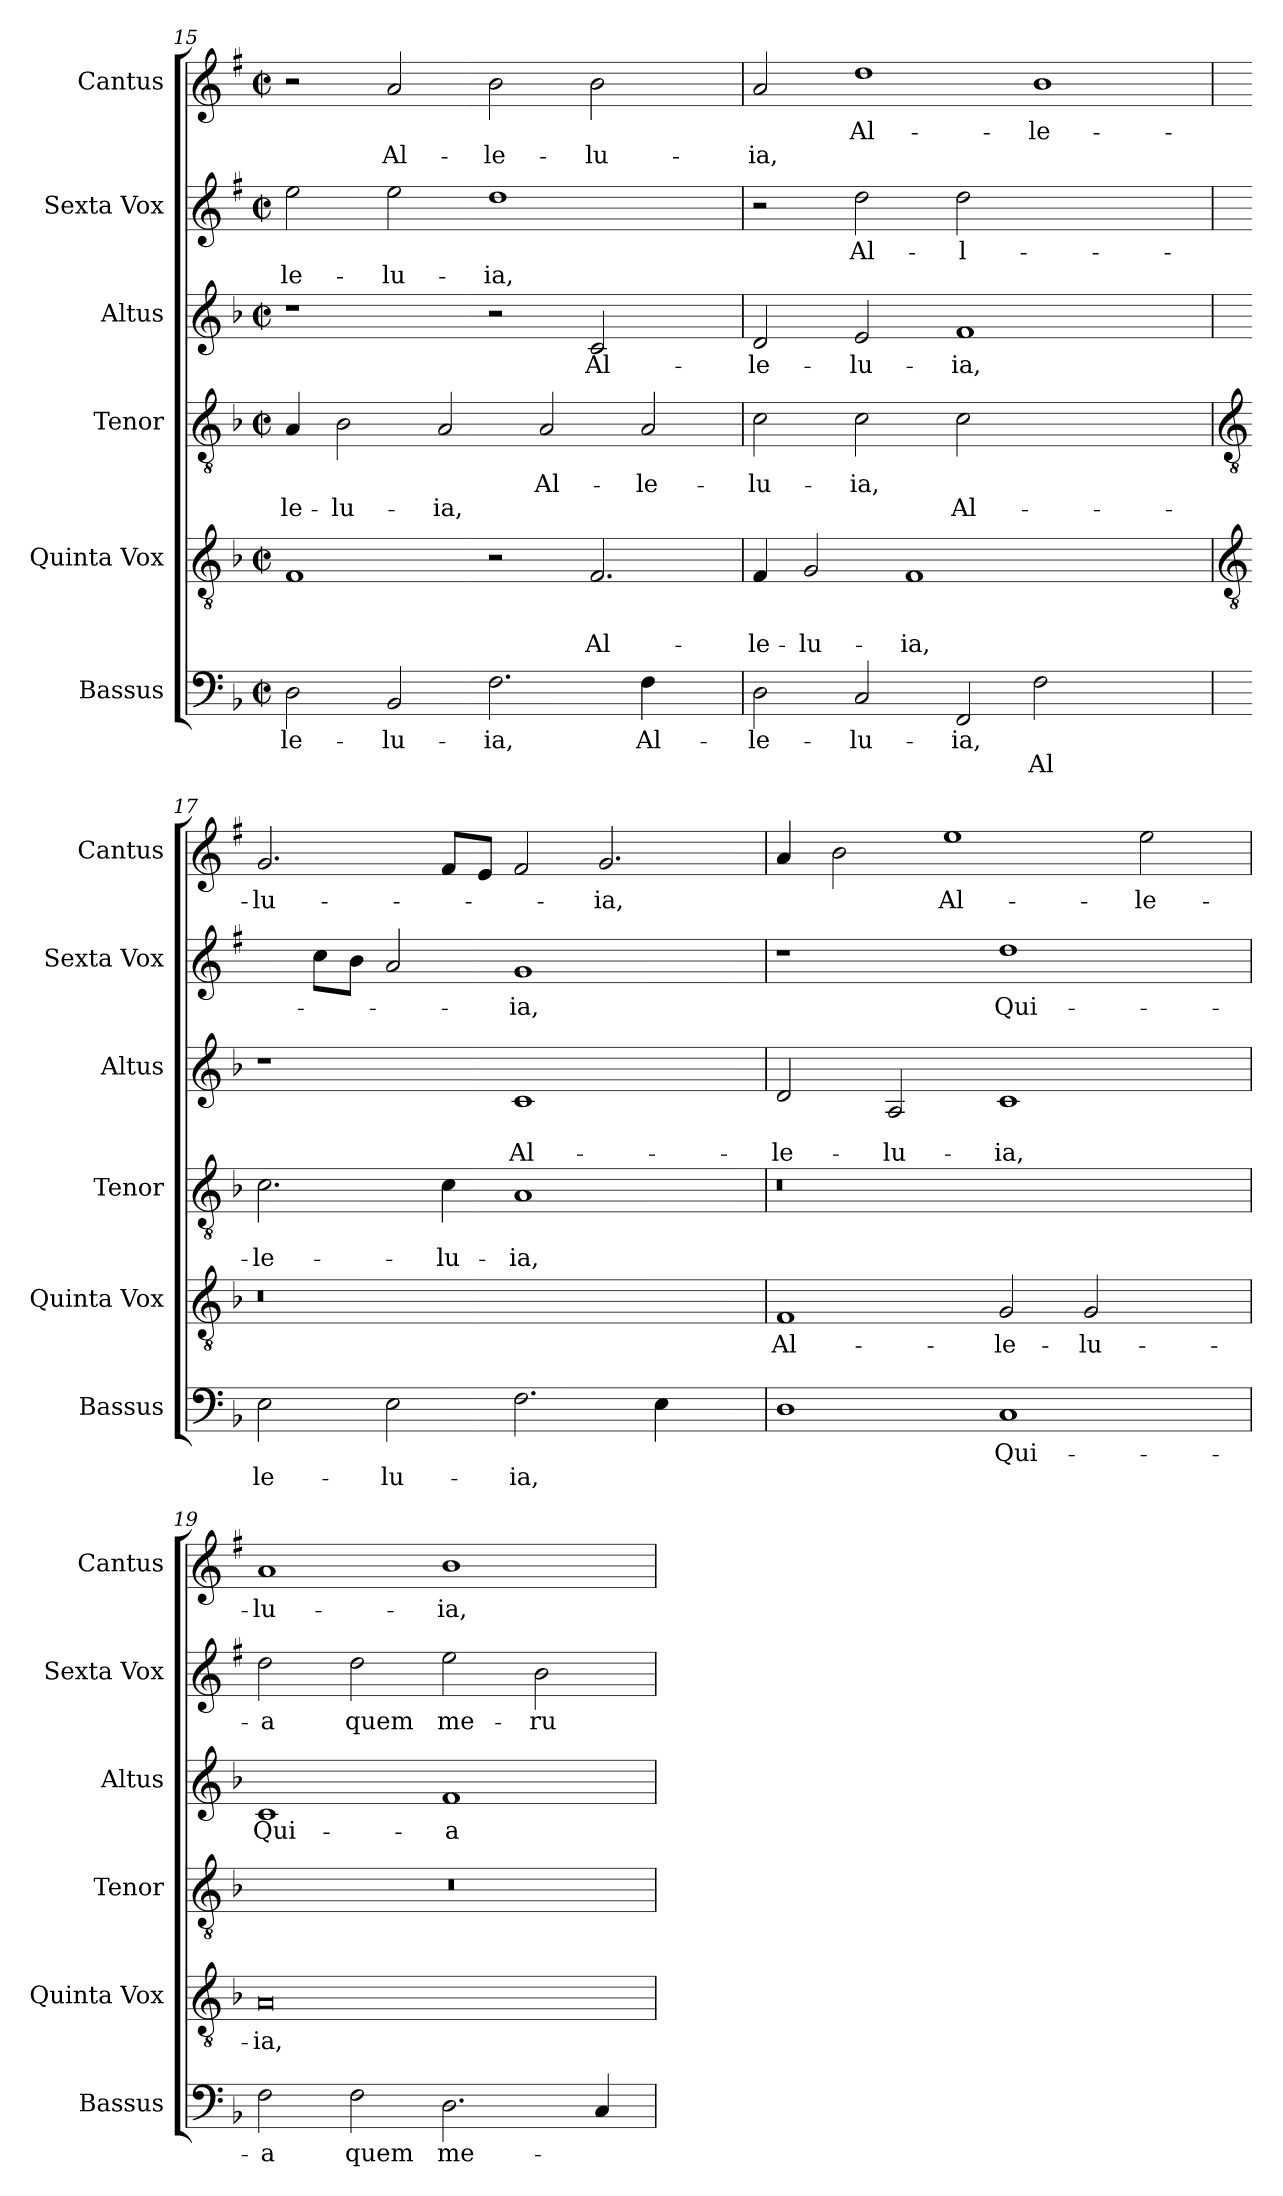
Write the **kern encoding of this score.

**kern	**text	**text	**kern	**text	**text	**kern	**text	**text	**kern	**text	**text	**kern	**text	**text	**kern	**text	**text
*part6	*part6	*part6	*part5	*part5	*part5	*part4	*part4	*part4	*part3	*part3	*part3	*part2	*part2	*part2	*part1	*part1	*part1
*staff6	*staff6	*staff6	*staff5	*staff5	*staff5	*staff4	*staff4	*staff4	*staff3	*staff3	*staff3	*staff2	*staff2	*staff2	*staff1	*staff1	*staff1
*I"Bassus	*	*	*I"Quinta Vox	*	*	*I"Tenor	*	*	*I"Altus	*	*	*I"Sexta Vox	*	*	*I"Cantus	*	*
*I'Bassus	*	*	*I'Quinta Vox	*	*	*I'Tenor	*	*	*I'Altus	*	*	*I'Sexta Vox	*	*	*I'Cantus	*	*
*clefF4	*	*	*clefGv2	*	*	*clefGv2	*	*	*clefG2	*	*	*clefG2	*	*	*clefG2	*	*
*	*	*	*	*	*	*	*	*	*	*	*	*ITrd1c2	*	*	*ITrd1c2	*	*
*k[b-]	*	*	*k[b-]	*	*	*k[b-]	*	*	*k[b-]	*	*	*k[b-]	*	*	*k[b-]	*	*
*F:	*	*	*F:	*	*	*F:	*	*	*F:	*	*	*F:	*	*	*F:	*	*
*M4/2	*	*	*M4/2	*	*	*M4/2	*	*	*M4/2	*	*	*M4/2	*	*	*M4/2	*	*
*met(c|)	*	*	*met(c|)	*	*	*met(c|)	*	*	*met(c|)	*	*	*met(c|)	*	*	*met(c|)	*	*
=15	=15	=15	=15	=15	=15	=15	=15	=15	=15	=15	=15	=15	=15	=15	=15	=15	=15
!	!LO:LY:b	!	!	!	!	!	!	!LO:LY:b	!	!	!	!	!	!LO:LY:b	!	!	!
2D	-le-	.	1F	.	.	4A	.	-le-	1r	.	.	2dd	.	-le-	2r	.	.
!	!	!	!	!	!	!	!	!LO:LY:b	!	!	!	!	!	!	!	!	!
.	.	.	.	.	.	2B-	.	-lu-	.	.	.	.	.	.	.	.	.
!	!LO:LY:b	!	!	!	!	!	!	!	!	!	!	!	!	!LO:LY:b	!	!	!LO:LY:b
2BB-	-lu-	.	.	.	.	.	.	.	.	.	.	2dd	.	-lu-	2g	.	Al-
!	!	!	!	!	!	!	!	!LO:LY:b	!	!	!	!	!	!	!	!	!
.	.	.	.	.	.	2A	.	-ia,	.	.	.	.	.	.	.	.	.
!	!LO:LY:b	!	!	!	!	!	!	!	!	!	!	!	!	!LO:LY:b	!	!	!LO:LY:b
2.F	-ia,	.	2r	.	.	.	.	.	2r	.	.	1cc	.	-ia,	2a	.	-le-
!	!	!	!	!	!	!	!LO:LY:b	!	!	!	!	!	!	!	!	!	!
.	.	.	.	.	.	2A	Al-	.	.	.	.	.	.	.	.	.	.
!	!	!	!	!	!LO:LY:b	!	!	!	!	!LO:LY:b	!	!	!	!	!	!	!LO:LY:b
.	.	.	2.F	.	Al-	.	.	.	2c	Al-	.	.	.	.	2a	.	-lu-
!	!LO:LY:b	!	!	!	!	!	!LO:LY:b	!	!	!	!	!	!	!	!	!	!
4F	Al-	.	.	.	.	2A	-le-	.	.	.	.	.	.	.	.	.	.
4ryy	.	.	.	.	.	.	.	.	4ryy	.	.	4ryy	.	.	4ryy	.	.
!!LO:LB:g=z
=16	=16	=16	=16	=16	=16	=16	=16	=16	=16	=16	=16	=16	=16	=16	=16	=16	=16
!	!LO:LY:b	!	!	!	!LO:LY:b	!	!LO:LY:b	!	!	!LO:LY:b	!	!	!	!	!	!	!LO:LY:b
2D	-le-	.	4F	.	-le-	2c	-lu-	.	2d	-le-	.	2r	.	.	2g	.	-ia,
!	!	!	!	!	!LO:LY:b	!	!	!	!	!	!	!	!	!	!	!	!
.	.	.	2G	.	-lu-	.	.	.	.	.	.	.	.	.	.	.	.
!	!LO:LY:b	!	!	!	!	!	!LO:LY:b	!	!	!LO:LY:b	!	!	!LO:LY:b	!	!	!LO:LY:b	!
2C	-lu-	.	.	.	.	2c	-ia,	.	2e	-lu-	.	2cc	Al-	.	1cc	Al-	.
!	!	!	!	!	!LO:LY:b	!	!	!	!	!	!	!	!	!	!	!	!
.	.	.	1F	.	-ia,	.	.	.	.	.	.	.	.	.	.	.	.
!	!LO:LY:b	!	!	!	!	!	!	!LO:LY:b	!	!LO:LY:b	!	!	!LO:LY:b	!	!	!	!
2FF	-ia,	.	.	.	.	2c	.	Al-	1f	-ia,	.	2cc	-l-	.	.	.	.
!	!	!LO:LY:b	!	!	!	!	!	!	!	!	!	!	!LO:LY:b	!	!	!LO:LY:b	!
2F	.	Al	.	.	.	1ryy	.	.	.	.	.	[2ccyy	-lu-	.	1a	-le-	.
.	.	.	2.ryy	.	.	.	.	.	.	.	.	.	.	.	.	.	.
2ryy	.	.	.	.	.	.	.	.	2ryy	.	.	2ryy	.	.	.	.	.
!!LO:LB:g=z
=17	=17	=17	=17	=17	=17	=17	=17	=17	=17	=17	=17	=17	=17	=17	=17	=17	=17
*	*	*	*clefGv2	*	*	*clefGv2	*	*	*	*	*	*	*	*	*	*	*
!	!	!LO:LY:b	!	!	!	!	!	!LO:LY:b	!	!	!	!	!	!	!	!LO:LY:b	!
2E	.	le-	0r	.	.	2.c	.	-le-	1r	.	.	4ccyy]	.	.	2.f	-lu-	.
.	.	.	.	.	.	.	.	.	.	.	.	8b-L	.	.	.	.	.
.	.	.	.	.	.	.	.	.	.	.	.	8aJ	.	.	.	.	.
!	!	!LO:LY:b	!	!	!	!	!	!	!	!	!	!	!	!	!	!	!
2E	.	-lu-	.	.	.	.	.	.	.	.	.	2g	.	.	.	.	.
!	!	!	!	!	!	!	!	!LO:LY:b	!	!	!	!	!	!	!	!	!
.	.	.	.	.	.	4c	.	-lu-	.	.	.	.	.	.	8eL	.	.
.	.	.	.	.	.	.	.	.	.	.	.	.	.	.	8dJ	.	.
!	!	!LO:LY:b	!	!	!	!	!	!LO:LY:b	!	!	!LO:LY:b	!	!LO:LY:b	!	!	!	!
2.F	.	-ia,	.	.	.	1A	.	-ia,	1c	.	Al-	1f	-ia,	.	2e	.	.
!	!	!	!	!	!	!	!	!	!	!	!	!	!	!	!	!LO:LY:b	!
.	.	.	.	.	.	.	.	.	.	.	.	.	.	.	2.f	-ia,	.
4E	.	.	.	.	.	.	.	.	.	.	.	.	.	.	.	.	.
4ryy	.	.	4ryy	.	.	4ryy	.	.	4ryy	.	.	4ryy	.	.	.	.	.
=18	=18	=18	=18	=18	=18	=18	=18	=18	=18	=18	=18	=18	=18	=18	=18	=18	=18
!	!	!	!	!LO:LY:b	!	!	!	!	!	!	!LO:LY:b	!	!	!	!	!	!
1D	.	.	1F	Al-	.	0r	.	.	2d	.	-le-	1r	.	.	4g	.	.
.	.	.	.	.	.	.	.	.	.	.	.	.	.	.	2a	.	.
!	!	!	!	!	!	!	!	!	!	!	!LO:LY:b	!	!	!	!	!	!
.	.	.	.	.	.	.	.	.	2A	.	-lu-	.	.	.	.	.	.
!	!	!	!	!	!	!	!	!	!	!	!	!	!	!	!	!LO:LY:b	!
.	.	.	.	.	.	.	.	.	.	.	.	.	.	.	1dd	Al-	.
!	!LO:LY:b	!	!	!LO:LY:b	!	!	!	!	!	!	!LO:LY:b	!	!LO:LY:b	!	!	!	!
1C	Qui-	.	2G	-le-	.	.	.	.	1c	.	-ia,	1cc	Qui-	.	.	.	.
!	!	!	!	!LO:LY:b	!	!	!	!	!	!	!	!	!	!	!	!	!
.	.	.	2G	-lu-	.	.	.	.	.	.	.	.	.	.	.	.	.
!	!	!	!	!	!	!	!	!	!	!	!	!	!	!	!	!LO:LY:b	!
.	.	.	.	.	.	.	.	.	.	.	.	.	.	.	2dd	-le-	.
4ryy	.	.	4ryy	.	.	4ryy	.	.	4ryy	.	.	4ryy	.	.	.	.	.
=19	=19	=19	=19	=19	=19	=19	=19	=19	=19	=19	=19	=19	=19	=19	=19	=19	=19
!	!LO:LY:b	!	!	!LO:LY:b	!	!	!	!	!	!LO:LY:b	!	!	!LO:LY:b	!	!	!LO:LY:b	!
2F	-a	.	0A	-ia,	.	0r	.	.	1c	Qui-	.	2cc	-a	.	1g	-lu-	.
!	!LO:LY:b	!	!	!	!	!	!	!	!	!	!	!	!LO:LY:b	!	!	!	!
2F	quem	.	.	.	.	.	.	.	.	.	.	2cc	quem	.	.	.	.
!	!LO:LY:b	!	!	!	!	!	!	!	!	!LO:LY:b	!	!	!LO:LY:b	!	!	!LO:LY:b	!
2.D	me-	.	.	.	.	.	.	.	1f	-a	.	2dd	me-	.	1a	-ia,	.
!	!	!	!	!	!	!	!	!	!	!	!	!	!LO:LY:b	!	!	!	!
.	.	.	.	.	.	.	.	.	.	.	.	2a	-ru-	.	.	.	.
4C	.	.	.	.	.	.	.	.	.	.	.	.	.	.	.	.	.
=	=	=	=	=	=	=	=	=	=	=	=	=	=	=	=	=	=
*-	*-	*-	*-	*-	*-	*-	*-	*-	*-	*-	*-	*-	*-	*-	*-	*-	*-
